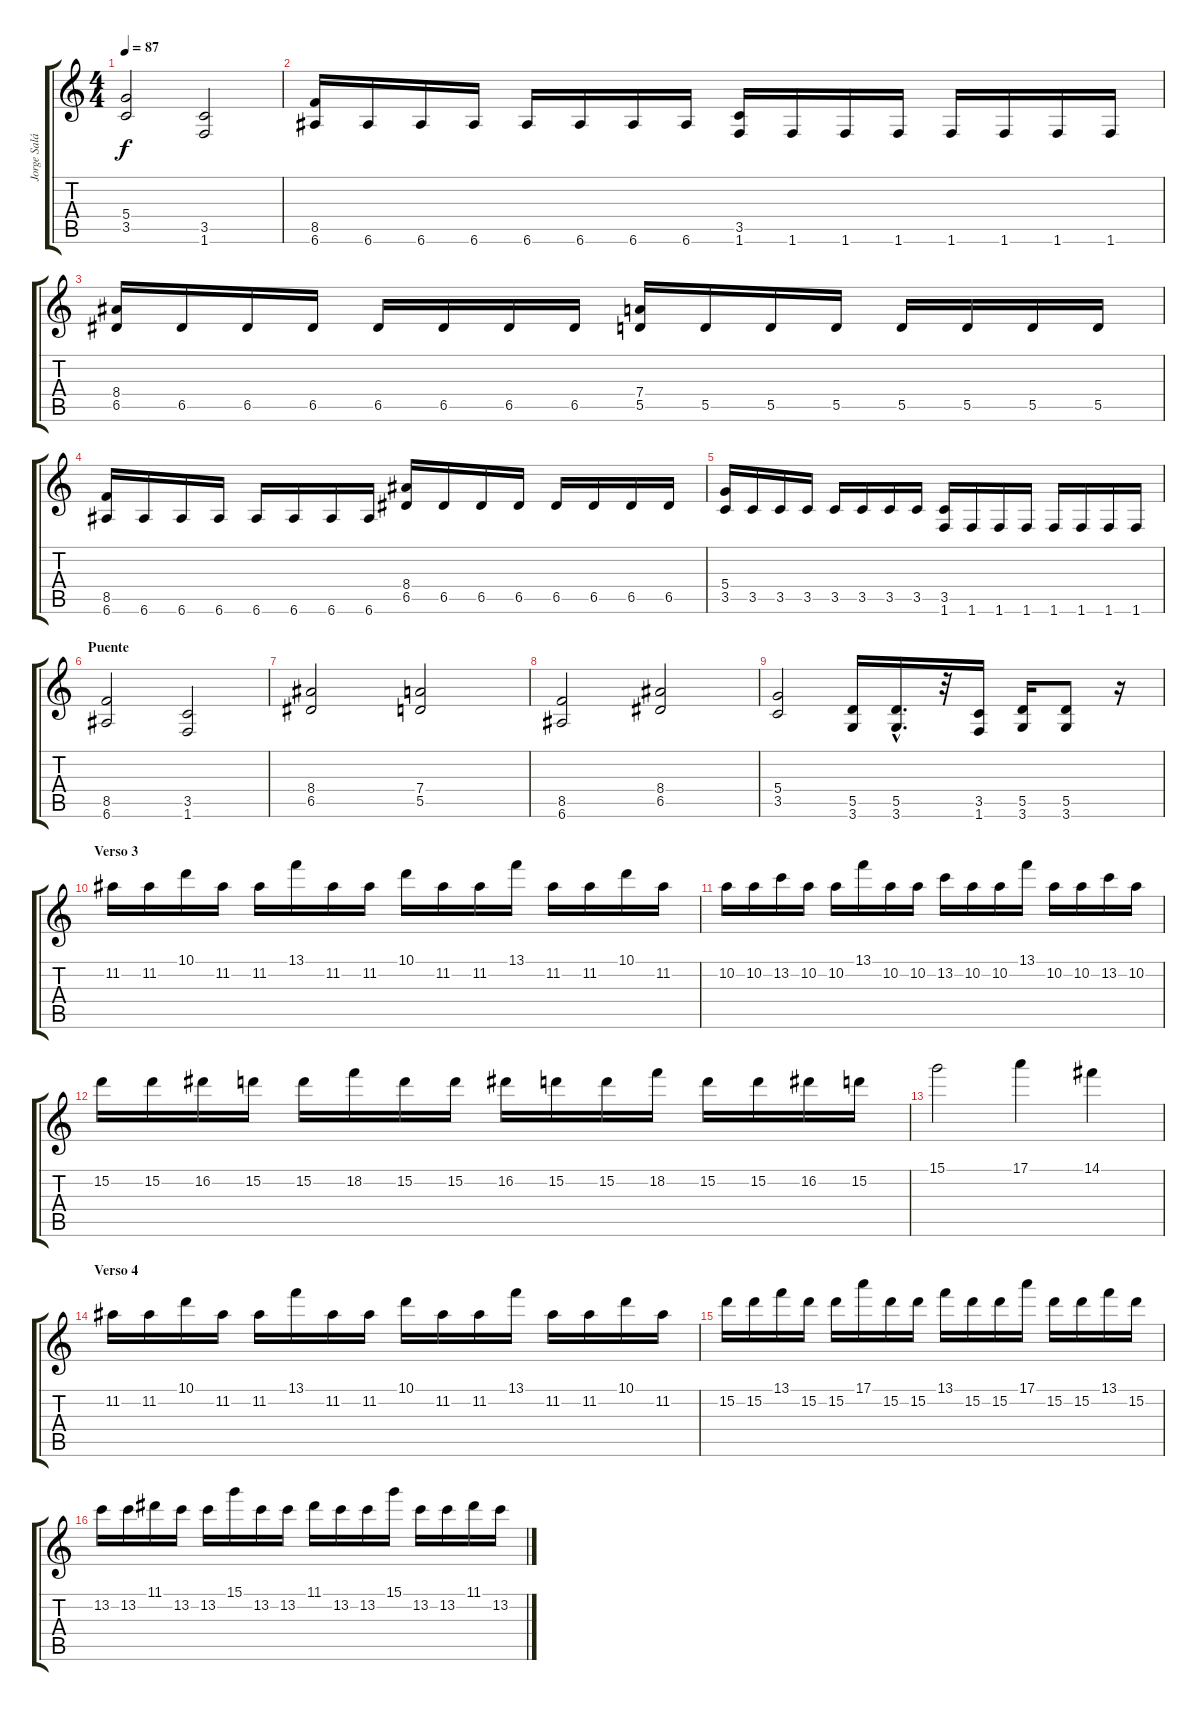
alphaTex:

\track ("Jorge Salán" "Jorge Salá") {instrument distortionguitar}
\staff {score tabs}
\tuning (E4 B3 G3 D3 A2 E2) {hide}
\ts (4 4)
\tempo 87
\clef g2
\ks c
(5.4 3.5).2{dy f} (3.5 1.6).2 |
(8.5 6.6).16 6.6.16 6.6.16 6.6.16 6.6.16 6.6.16 6.6.16 6.6.16 (3.5 1.6).16 1.6.16 1.6.16 1.6.16 1.6.16 1.6.16 1.6.16 1.6.16 |
(8.4 6.5).16 6.5.16 6.5.16 6.5.16 6.5.16 6.5.16 6.5.16 6.5.16 (7.4 5.5).16 5.5.16 5.5.16 5.5.16 5.5.16 5.5.16 5.5.16 5.5.16 |
(8.5 6.6).16 6.6.16 6.6.16 6.6.16 6.6.16 6.6.16 6.6.16 6.6.16 (8.4 6.5).16 6.5.16 6.5.16 6.5.16 6.5.16 6.5.16 6.5.16 6.5.16 |
(5.4 3.5).16 3.5.16 3.5.16 3.5.16 3.5.16 3.5.16 3.5.16 3.5.16 (3.5 1.6).16 1.6.16 1.6.16 1.6.16 1.6.16 1.6.16 1.6.16 1.6.16 |
\section ("" "Puente")
(8.5 6.6).2 (3.5 1.6).2 |
(8.4 6.5).2 (7.4 5.5).2 |
(8.5 6.6).2 (8.4 6.5).2 |
(5.4 3.5).2 (5.5 3.6).16 (5.5{hac} 3.6{hac}).16{d} r.32 (3.5 1.6).16 (5.5 3.6).16 (5.5 3.6).8 r.16 |
\section ("" "Verso 3")
11.2.16{volume 9 instrument overdrivenguitar} 11.2.16 10.1.16 11.2.16 11.2.16 13.1.16 11.2.16 11.2.16 10.1.16 11.2.16 11.2.16 13.1.16 11.2.16 11.2.16 10.1.16 11.2.16 |
10.2.16 10.2.16 13.2.16 10.2.16 10.2.16 13.1.16 10.2.16 10.2.16 13.2.16 10.2.16 10.2.16 13.1.16 10.2.16 10.2.16 13.2.16 10.2.16 |
15.2.16 15.2.16 16.2.16 15.2.16 15.2.16 18.2.16 15.2.16 15.2.16 16.2.16 15.2.16 15.2.16 18.2.16 15.2.16 15.2.16 16.2.16 15.2.16 |
15.1.2 17.1.4 14.1.4 |
\section ("" "Verso 4")
11.2.16{volume 9 instrument overdrivenguitar} 11.2.16 10.1.16 11.2.16 11.2.16 13.1.16 11.2.16 11.2.16 10.1.16 11.2.16 11.2.16 13.1.16 11.2.16 11.2.16 10.1.16 11.2.16 |
15.2.16 15.2.16 13.1.16 15.2.16 15.2.16 17.1.16 15.2.16 15.2.16 13.1.16 15.2.16 15.2.16 17.1.16 15.2.16 15.2.16 13.1.16 15.2.16 |
13.2.16 13.2.16 11.1.16 13.2.16 13.2.16 15.1.16 13.2.16 13.2.16 11.1.16 13.2.16 13.2.16 15.1.16 13.2.16 13.2.16 11.1.16 13.2.16
